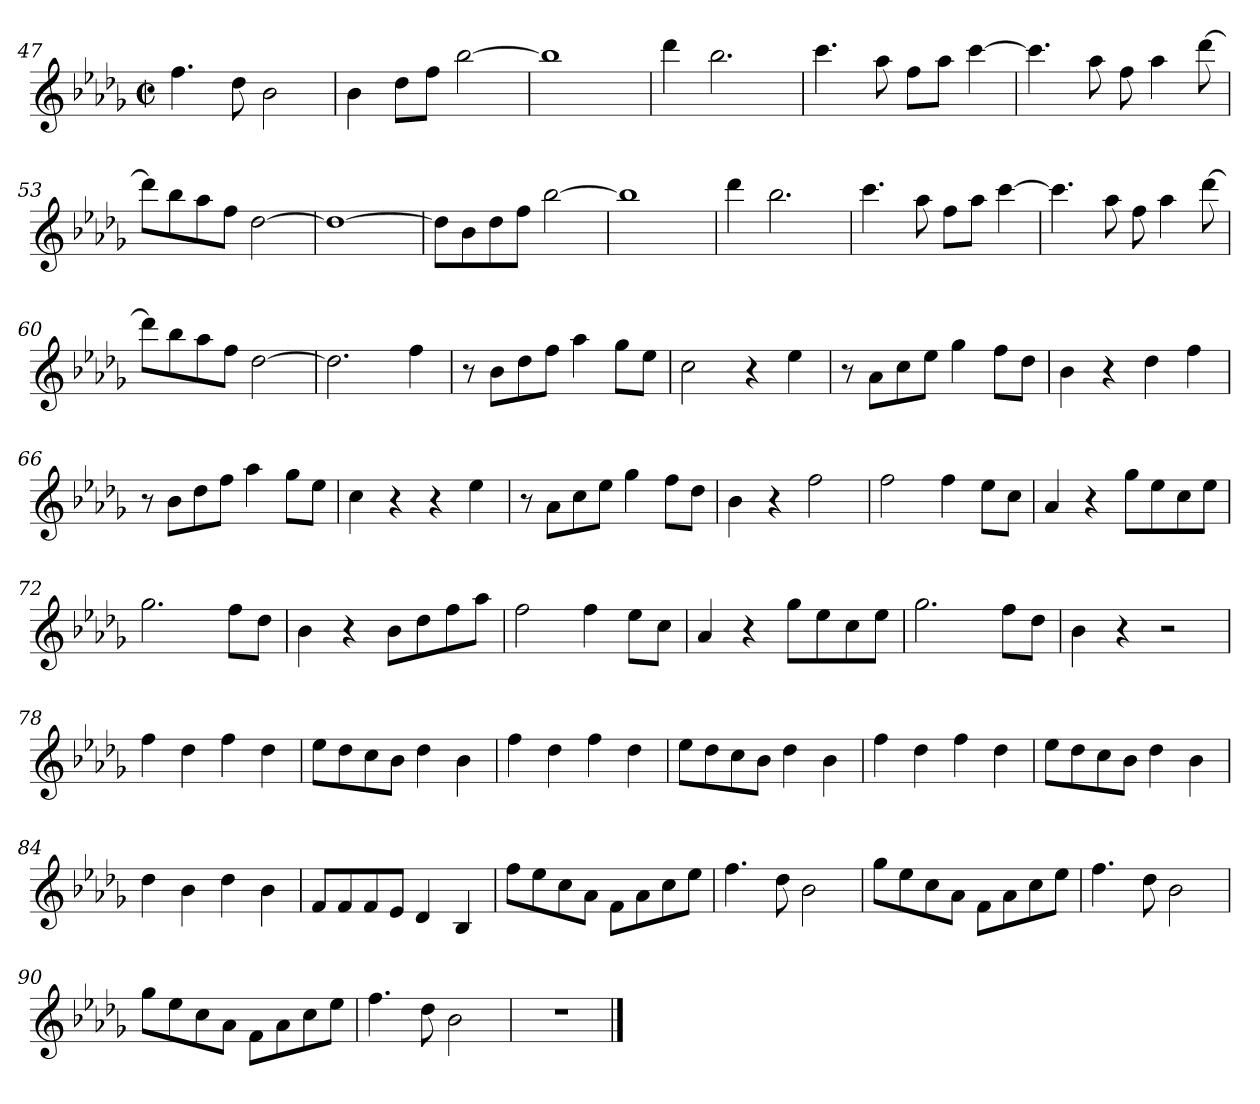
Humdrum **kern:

**kern
*part1
*staff1
*clefG2
*k[b-e-a-d-g-]
*D-:
*M2/2
*met(c|)
=47
4.ff\
8dd-\
2b-\
=48
4b-\
8dd-\L
8ff\J
[2bb-\
=49
1bb-]
!!LO:LB:g=z
=50
4ddd-\
2.bb-\
=51
4.ccc\
8aa-\
8ff\L
8aa-\J
[4ccc\
=52
4.ccc\]
8aa-\
8ff\
4aa-\
[8ddd-\
=53
8ddd-\L]
8bb-\
8aa-\
8ff\J
[2dd-\
=54
1dd-_
=55
8dd-\L]
8b-\
8dd-\
8ff\J
[2bb-\
!!LO:LB:g=z
=56
1bb-]
=57
4ddd-\
2.bb-\
=58
4.ccc\
8aa-\
8ff\L
8aa-\J
[4ccc\
=59
4.ccc\]
8aa-\
8ff\
4aa-\
[8ddd-\
=60
8ddd-\L]
8bb-\
8aa-\
8ff\J
[2dd-\
=61
2.dd-\]
4ff\
!!LO:LB:g=z
=62
8r
8b-\L
8dd-\
8ff\J
4aa-\
8gg-\L
8ee-\J
=63
2cc\
4r
4ee-\
=64
8r
8a-\L
8cc\
8ee-\J
4gg-\
8ff\L
8dd-\J
=65
4b-\
4r
4dd-\
4ff\
=66
8r
8b-\L
8dd-\
8ff\J
4aa-\
8gg-\L
8ee-\J
!!LO:LB:g=z
=67
4cc\
4r
4r
4ee-\
=68
8r
8a-\L
8cc\
8ee-\J
4gg-\
8ff\L
8dd-\J
=69
4b-\
4r
2ff\
=70
2ff\
4ff\
8ee-\L
8cc\J
=71
4a-/
4r
8gg-\L
8ee-\
8cc\
8ee-\J
=72
2.gg-\
8ff\L
8dd-\J
!!LO:LB:g=z
=73
4b-\
4r
8b-\L
8dd-\
8ff\
8aa-\J
=74
2ff\
4ff\
8ee-\L
8cc\J
=75
4a-/
4r
8gg-\L
8ee-\
8cc\
8ee-\J
=76
2.gg-\
8ff\L
8dd-\J
=77
4b-\
4r
2r
=78
4ff\
4dd-\
4ff\
4dd-\
!!LO:LB:g=z
=79
8ee-\L
8dd-\
8cc\
8b-\J
4dd-\
4b-\
=80
4ff\
4dd-\
4ff\
4dd-\
=81
8ee-\L
8dd-\
8cc\
8b-\J
4dd-\
4b-\
=82
4ff\
4dd-\
4ff\
4dd-\
=83
8ee-\L
8dd-\
8cc\
8b-\J
4dd-\
4b-\
!!LO:LB:g=z
=84
4dd-\
4b-\
4dd-\
4b-\
=85
8f/L
8f/
8f/
8e-/J
4d-/
4B-/
=86
8ff\L
8ee-\
8cc\
8a-\J
8f\L
8a-\
8cc\
8ee-\J
=87
4.ff\
8dd-\
2b-\
=88
8gg-\L
8ee-\
8cc\
8a-\J
8f\L
8a-\
8cc\
8ee-\J
!!LO:PB:g=z
=89
4.ff\
8dd-\
2b-\
=90
8gg-\L
8ee-\
8cc\
8a-\J
8f\L
8a-\
8cc\
8ee-\J
=91
4.ff\
8dd-\
2b-\
=92
1r
==
*-
